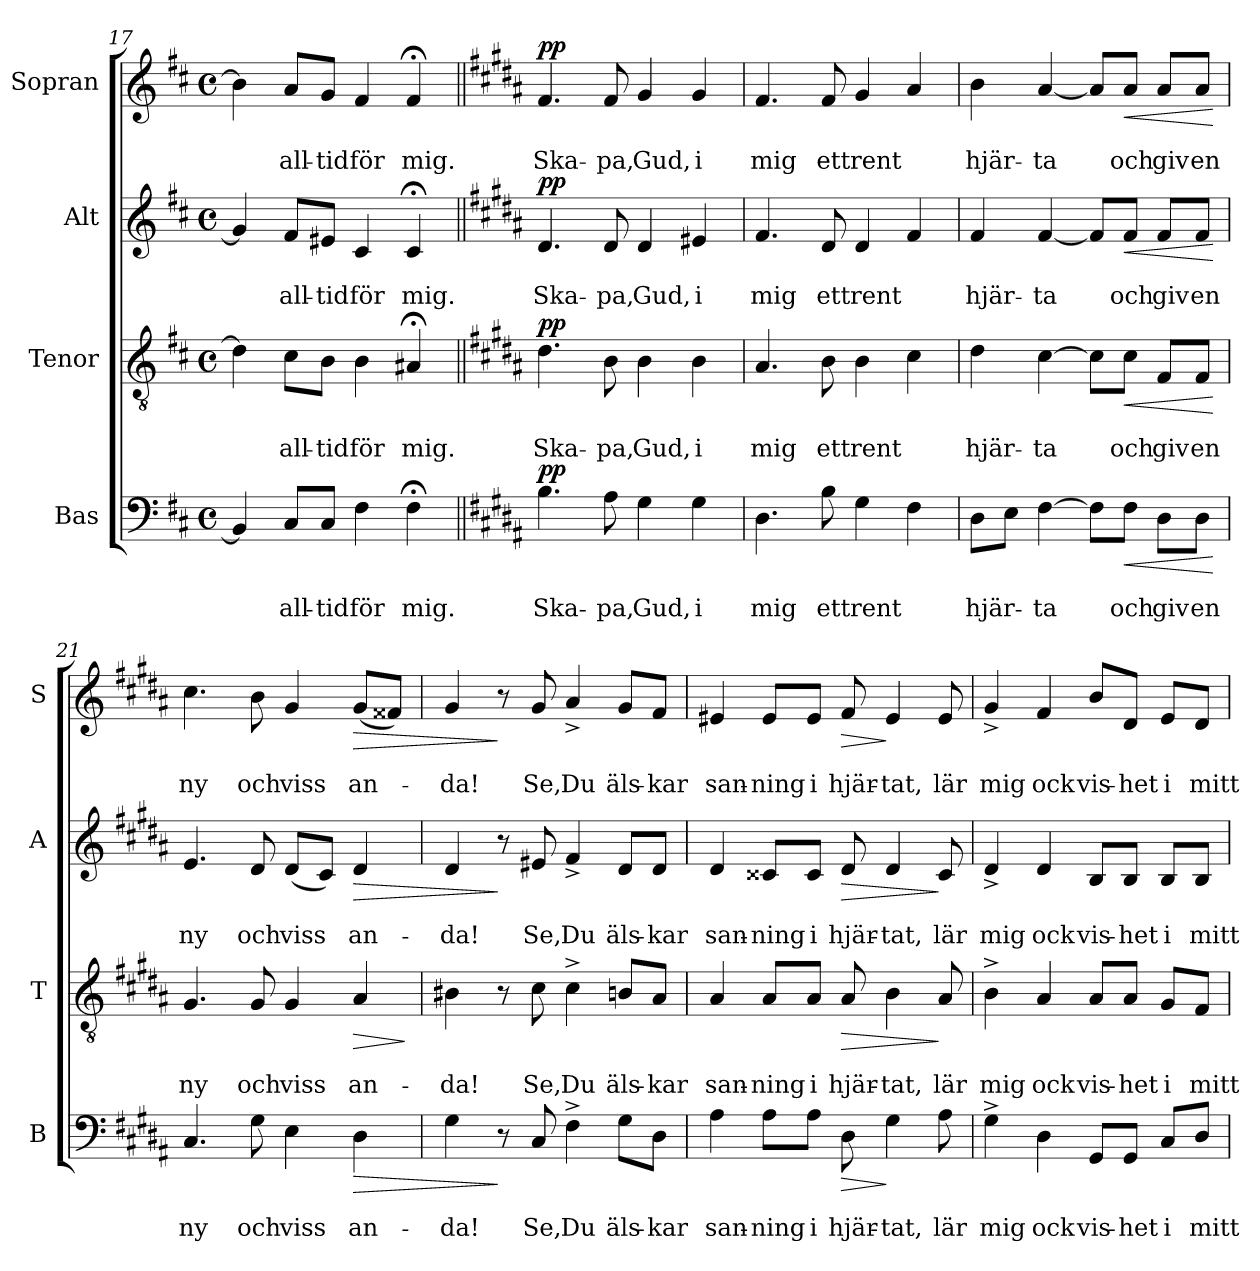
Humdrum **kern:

**kern	**text	**text	**dynam	**kern	**text	**text	**dynam	**kern	**text	**text	**dynam	**kern	**text	**text	**dynam
*part4	*part4	*part4	*part4	*part3	*part3	*part3	*part3	*part2	*part2	*part2	*part2	*part1	*part1	*part1	*part1
*staff4	*staff4	*staff4	*staff4	*staff3	*staff3	*staff3	*staff3	*staff2	*staff2	*staff2	*staff2	*staff1	*staff1	*staff1	*staff1
*I"Bas	*	*	*	*I"Tenor	*	*	*	*I"Alt	*	*	*	*I"Sopran	*	*	*
*I'B	*	*	*	*I'T	*	*	*	*I'A	*	*	*	*I'S	*	*	*
!!LO:LB:g=z
*clefF4	*	*	*	*clefGv2	*	*	*	*clefG2	*	*	*	*clefG2	*	*	*
*k[f#c#]	*	*	*	*k[f#c#]	*	*	*	*k[f#c#]	*	*	*	*k[f#c#]	*	*	*
*b:	*	*	*	*b:	*	*	*	*b:	*	*	*	*b:	*	*	*
*M4/4	*	*	*	*M4/4	*	*	*	*M4/4	*	*	*	*M4/4	*	*	*
*met(c)	*	*	*	*met(c)	*	*	*	*met(c)	*	*	*	*met(c)	*	*	*
=17	=17	=17	=17	=17	=17	=17	=17	=17	=17	=17	=17	=17	=17	=17	=17
4BB/]	.	.	.	4d\]	.	.	.	4g/]	.	.	.	4b\]	.	.	.
8C#/L	.	all-	.	8c#\L	.	all-	.	8f#/L	.	all-	.	8a/L	.	all-	.
8C#/J	.	-tid	.	8B\J	.	-tid	.	8e#X/J	.	-tid	.	8g/J	.	-tid	.
4F#\	.	för	.	4B\	.	för	.	4c#/	.	för	.	4f#/	.	för	.
4F#;<\	.	mig.	.	4A#X;/	.	mig.	.	4c#;</	.	mig.	.	4f#;</	.	mig.	.
=18||	=18||	=18||	=18||	=18||	=18||	=18||	=18||	=18||	=18||	=18||	=18||	=18||	=18||	=18||	=18||
*k[f#c#g#d#a#]	*	*	*	*k[f#c#g#d#a#]	*	*	*	*k[f#c#g#d#a#]	*	*	*	*k[f#c#g#d#a#]	*	*	*
*B:	*	*	*	*B:	*	*	*	*B:	*	*	*	*B:	*	*	*
!	!	!	!LO:DY:a	!	!	!	!LO:DY:a	!	!	!	!LO:DY:a	!	!	!	!LO:DY:a
4.B\	.	Ska-	pp	4.d#\	.	Ska-	pp	4.d#/	.	Ska-	pp	4.f#/	.	Ska-	pp
8A#\	.	-pa,	.	8B\	.	-pa,	.	8d#/	.	-pa,	.	8f#/	.	-pa,	.
4G#\	.	Gud,	.	4B\	.	Gud,	.	4d#/	.	Gud,	.	4g#/	.	Gud,	.
4G#\	.	i	.	4B\	.	i	.	4e#X/	.	i	.	4g#/	.	i	.
=19	=19	=19	=19	=19	=19	=19	=19	=19	=19	=19	=19	=19	=19	=19	=19
4.D#\	.	mig	.	4.A#/	.	mig	.	4.f#/	.	mig	.	4.f#/	.	mig	.
8B\	.	ett	.	8B\	.	ett	.	8d#/	.	ett	.	8f#/	.	ett	.
4G#\	.	rent	.	4B\	.	rent	.	4d#/	.	rent	.	4g#/	.	rent	.
4F#\	.	.	.	4c#\	.	.	.	4f#/	.	.	.	4a#/	.	.	.
=20	=20	=20	=20	=20	=20	=20	=20	=20	=20	=20	=20	=20	=20	=20	=20
8D#\L	.	hjär-	.	4d#\	.	hjär-	.	4f#/	.	hjär-	.	4b\	.	hjär-	.
8E\J	.	.	.	.	.	.	.	.	.	.	.	.	.	.	.
[4F#\	.	-ta	.	[4c#\	.	-ta	.	[4f#/	.	-ta	.	[4a#/	.	-ta	.
8F#\L]	.	.	.	8c#\L]	.	.	.	8f#/L]	.	.	.	8a#/L]	.	.	.
!	!	!	!LO:HP:b	!	!	!	!LO:HP:b	!	!	!	!LO:HP:b	!	!	!	!LO:HP:b
8F#\J	.	och	<	8c#\J	.	och	<	8f#/J	.	och	<	8a#/J	.	och	<
8D#\L	.	giv	.	8F#/L	.	giv	.	8f#/L	.	giv	.	8a#/L	.	giv	.
8D#\J	.	en	.	8F#/J	.	en	.	8f#/J	.	en	.	8a#/J	.	en	.
.	.	.	[	.	.	.	[	.	.	.	[	.	.	.	[
!!LO:LB:g=z
=21	=21	=21	=21	=21	=21	=21	=21	=21	=21	=21	=21	=21	=21	=21	=21
4.C#/	.	ny	.	4.G#/	.	ny	.	4.e/	.	ny	.	4.cc#\	.	ny	.
8G#\	.	och	.	8G#/	.	och	.	8d#/	.	och	.	8b\	.	och	.
4E\	.	viss	.	4G#/	.	viss	.	(8d#/L	.	viss	.	4g#/	.	viss	.
.	.	.	.	.	.	.	.	8c#/J)	.	.	.	.	.	.	.
!	!	!	!LO:HP:b	!	!	!	!LO:HP:b	!	!	!	!LO:HP:b	!	!	!	!LO:HP:b
4D#\	.	an-	>	4A#/	.	an-	>	4d#/	.	an-	>	(8g#/L	.	an-	>
.	.	.	.	.	.	.	.	.	.	.	.	8f##X/J)	.	.	.
.	.	.	.	.	.	.	]	.	.	.	.	.	.	.	.
=22	=22	=22	=22	=22	=22	=22	=22	=22	=22	=22	=22	=22	=22	=22	=22
4G#\	.	-da!	.	4B#X\	.	-da!	.	4d#/	.	-da!	.	4g#/	.	-da!	.
8r	.	.	]	8r	.	.	.	8r	.	.	]	8r	.	.	]
8C#/	.	Se,	.	8c#\	.	Se,	.	8e#X/	.	Se,	.	8g#/	.	Se,	.
4F#^>\	.	Du	.	4c#^>\	.	Du	.	4f#^>/	.	Du	.	4a#^>/	.	Du	.
8G#\L	.	äls-	.	8Bn/L	.	äls-	.	8d#/L	.	äls-	.	8g#/L	.	äls-	.
8D#\J	.	-kar	.	8A#/J	.	-kar	.	8d#/J	.	-kar	.	8f#/J	.	-kar	.
=23	=23	=23	=23	=23	=23	=23	=23	=23	=23	=23	=23	=23	=23	=23	=23
4A#\	.	san-	.	4A#/	.	san-	.	4d#/	.	san-	.	4e#X/	.	san-	.
8A#\L	.	-ning	.	8A#/L	.	-ning	.	8c##X/L	.	-ning	.	8e#/L	.	-ning	.
8A#\J	.	i	.	8A#/J	.	i	.	8c##/J	.	i	.	8e#/J	.	i	.
!	!	!	!LO:HP:b	!	!	!	!LO:HP:b	!	!	!	!LO:HP:b	!	!	!	!LO:HP:b
8D#\	.	hjär-	>	8A#/	.	hjär-	>	8d#/	.	hjär-	>	8f#/	.	hjär-	>
4G#\	.	-tat,	]	4B\	.	-tat,	.	4d#/	.	-tat,	.	4e#/	.	-tat,	]
8A#\	.	lär	.	8A#/	.	lär	]	8c##/	.	lär	]	8e#/	.	lär	.
=24	=24	=24	=24	=24	=24	=24	=24	=24	=24	=24	=24	=24	=24	=24	=24
4G#^>\	.	mig	.	4B^>\	.	mig	.	4d#^>/	.	mig	.	4g#^>/	.	mig	.
4D#\	.	ock	.	4A#/	.	ock	.	4d#/	.	ock	.	4f#/	.	ock	.
8GG#/L	.	vis-	.	8A#/L	.	vis-	.	8B/L	.	vis-	.	8b/L	.	vis-	.
8GG#/J	.	-het	.	8A#/J	.	-het	.	8B/J	.	-het	.	8d#/J	.	-het	.
8C#/L	.	i	.	8G#/L	.	i	.	8B/L	.	i	.	8e/L	.	i	.
8D#/J	.	mitt	.	8F#/J	.	mitt	.	8B/J	.	mitt	.	8d#/J	.	mitt	.
=	=	=	=	=	=	=	=	=	=	=	=	=	=	=	=
*-	*-	*-	*-	*-	*-	*-	*-	*-	*-	*-	*-	*-	*-	*-	*-
